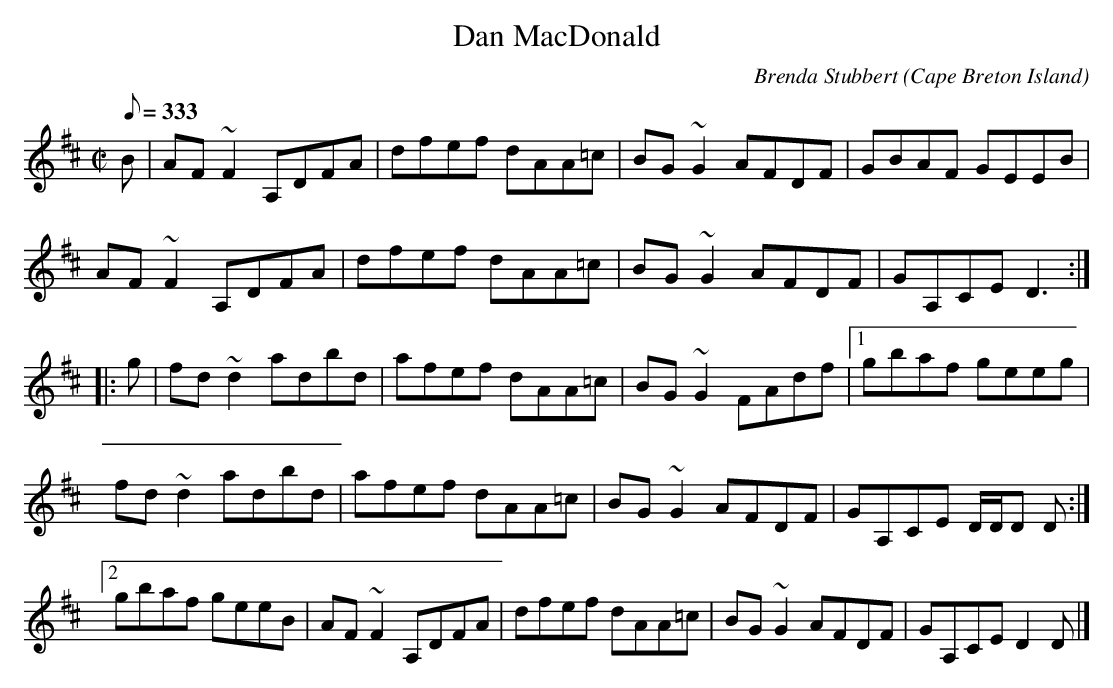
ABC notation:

X:1
T:Dan MacDonald
C:Brenda Stubbert
O:Cape Breton Island
L:1/8
Q:333
M:C|
K:D
B|AF ~F2 A,DFA|dfef dAA=c|BG ~G2 AFDF|GBAF GEEB|
AF ~F2 A,DFA|dfef dAA=c|BG ~G2 AFDF|GA,CE D3:|
|:g|fd ~d2 adbd|afef dAA=c|BG ~G2FAdf|[1gbaf geeg|
fd ~d2 adbd|afef dAA=c|BG ~G2 AFDF|GA,CE D/D/D D:|
[2gbaf geeB|AF ~F2 A,DFA|dfef dAA=c|BG ~G2 AFDF|GA,CE D2 D|]
